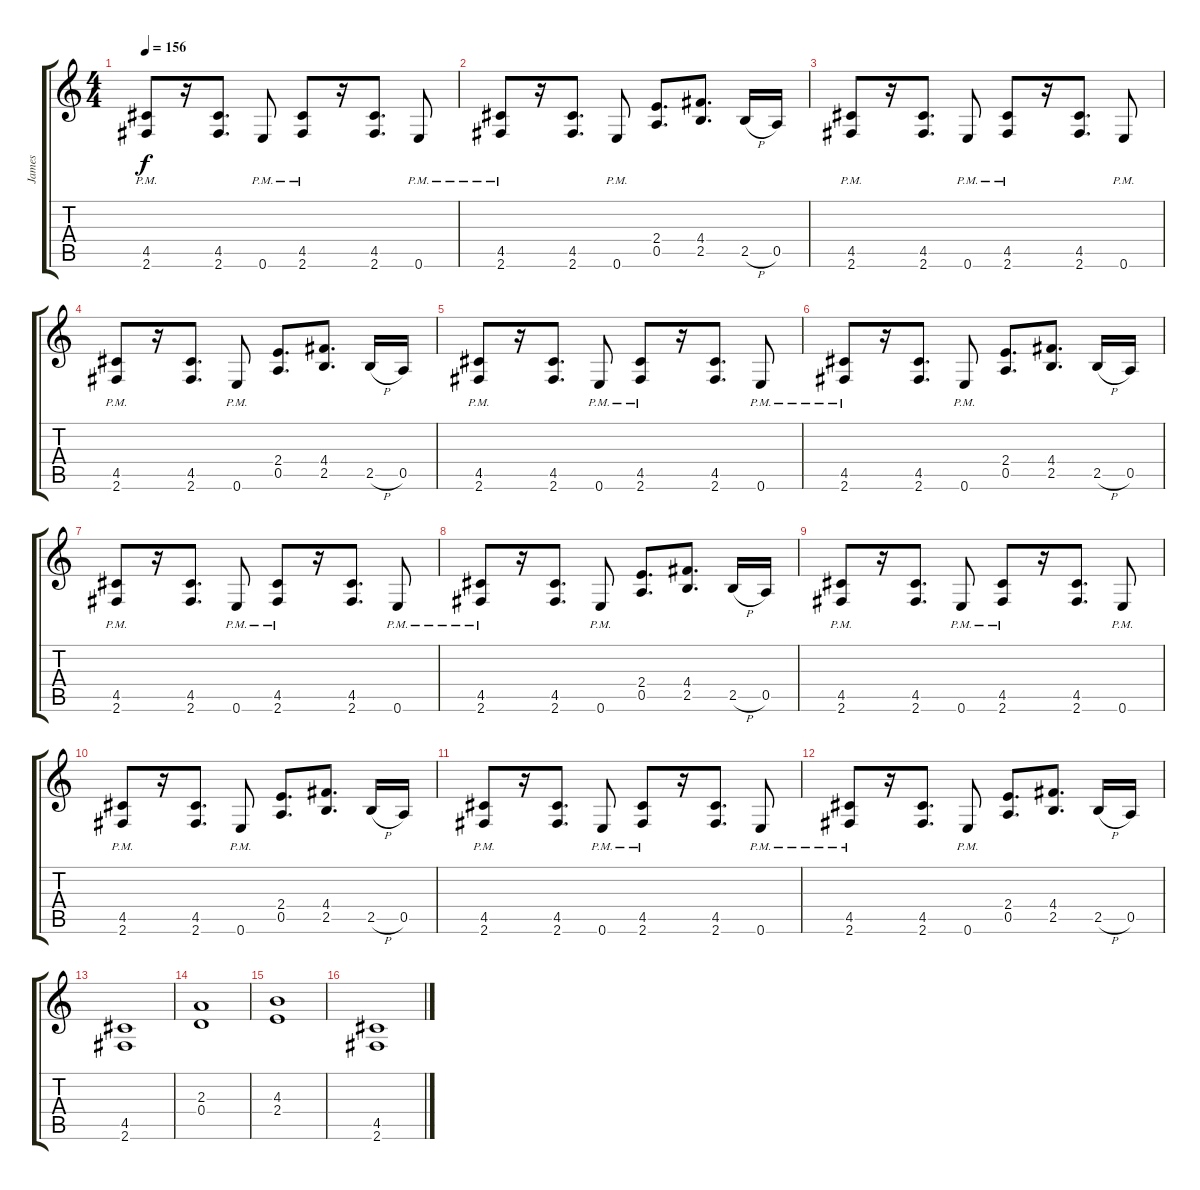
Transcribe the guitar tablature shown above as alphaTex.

\track ("James" "James") {instrument distortionguitar}
\staff {score tabs}
\tuning (E4 B3 G3 D3 A2 E2) {hide}
\ts (4 4)
\tempo 156
\clef g2
\ks c
(4.5{pm} 2.6{pm}).8{dy f} r.16 (4.5 2.6).8{d} 0.6{pm}.8 (4.5{pm} 2.6{pm}).8 r.16 (4.5 2.6).8{d} 0.6{pm}.8 |
(4.5{pm} 2.6{pm}).8 r.16 (4.5 2.6).8{d} 0.6{pm}.8 (2.4 0.5).8{d} (4.4 2.5).8{d} 2.5{h}.16 0.5.16 |
(4.5{pm} 2.6{pm}).8 r.16 (4.5 2.6).8{d} 0.6{pm}.8 (4.5{pm} 2.6{pm}).8 r.16 (4.5 2.6).8{d} 0.6{pm}.8 |
(4.5{pm} 2.6{pm}).8 r.16 (4.5 2.6).8{d} 0.6{pm}.8 (2.4 0.5).8{d} (4.4 2.5).8{d} 2.5{h}.16 0.5.16 |
(4.5{pm} 2.6{pm}).8 r.16 (4.5 2.6).8{d} 0.6{pm}.8 (4.5{pm} 2.6{pm}).8 r.16 (4.5 2.6).8{d} 0.6{pm}.8 |
(4.5{pm} 2.6{pm}).8 r.16 (4.5 2.6).8{d} 0.6{pm}.8 (2.4 0.5).8{d} (4.4 2.5).8{d} 2.5{h}.16 0.5.16 |
(4.5{pm} 2.6{pm}).8 r.16 (4.5 2.6).8{d} 0.6{pm}.8 (4.5{pm} 2.6{pm}).8 r.16 (4.5 2.6).8{d} 0.6{pm}.8 |
(4.5{pm} 2.6{pm}).8 r.16 (4.5 2.6).8{d} 0.6{pm}.8 (2.4 0.5).8{d} (4.4 2.5).8{d} 2.5{h}.16 0.5.16 |
(4.5{pm} 2.6{pm}).8 r.16 (4.5 2.6).8{d} 0.6{pm}.8 (4.5{pm} 2.6{pm}).8 r.16 (4.5 2.6).8{d} 0.6{pm}.8 |
(4.5{pm} 2.6{pm}).8 r.16 (4.5 2.6).8{d} 0.6{pm}.8 (2.4 0.5).8{d} (4.4 2.5).8{d} 2.5{h}.16 0.5.16 |
(4.5{pm} 2.6{pm}).8 r.16 (4.5 2.6).8{d} 0.6{pm}.8 (4.5{pm} 2.6{pm}).8 r.16 (4.5 2.6).8{d} 0.6{pm}.8 |
(4.5{pm} 2.6{pm}).8 r.16 (4.5 2.6).8{d} 0.6{pm}.8 (2.4 0.5).8{d} (4.4 2.5).8{d} 2.5{h}.16 0.5.16 |
(4.5 2.6).1 |
(2.3 0.4).1 |
(4.3 2.4).1 |
(4.5 2.6).1
